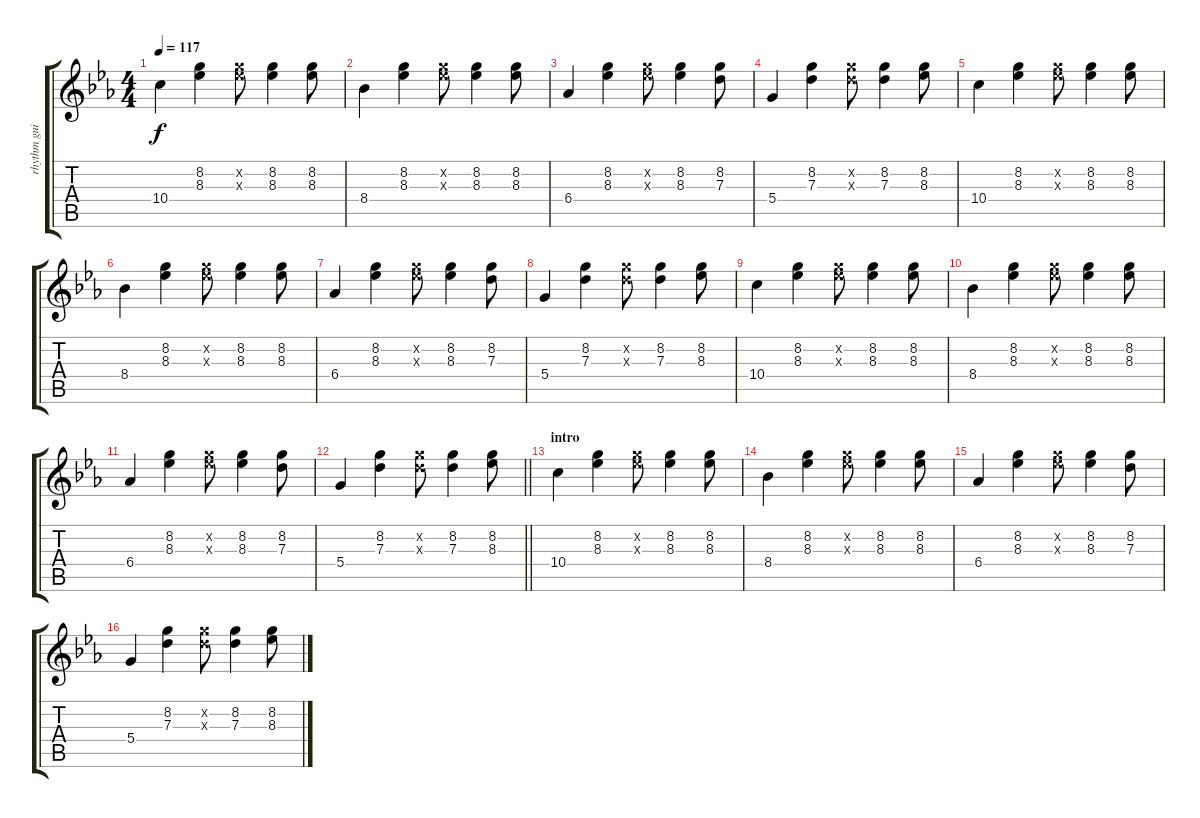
\track ("rhythm guitar" "rhythm gui") {instrument acousticguitarsteel}
\staff {score tabs}
\tuning (E4 B3 G3 D3 A2 E2) {hide}
\ts (4 4)
\tempo 117
\clef g2
\ks cminor
10.4.4{dy f} (8.2 8.3).4 (8.2{x} 8.3{x}).8 (8.2 8.3).4 (8.2 8.3).8 |
8.4.4 (8.2 8.3).4 (8.2{x} 8.3{x}).8 (8.2 8.3).4 (8.2 8.3).8 |
6.4.4 (8.2 8.3).4 (8.2{x} 8.3{x}).8 (8.2 8.3).4 (8.2 7.3).8 |
5.4.4 (8.2 7.3).4 (8.2{x} 7.3{x}).8 (8.2 7.3).4 (8.2 8.3).8 |
10.4.4 (8.2 8.3).4 (8.2{x} 8.3{x}).8 (8.2 8.3).4 (8.2 8.3).8 |
8.4.4 (8.2 8.3).4 (8.2{x} 8.3{x}).8 (8.2 8.3).4 (8.2 8.3).8 |
6.4.4 (8.2 8.3).4 (8.2{x} 8.3{x}).8 (8.2 8.3).4 (8.2 7.3).8 |
5.4.4 (8.2 7.3).4 (8.2{x} 7.3{x}).8 (8.2 7.3).4 (8.2 8.3).8 |
10.4.4 (8.2 8.3).4 (8.2{x} 8.3{x}).8 (8.2 8.3).4 (8.2 8.3).8 |
8.4.4 (8.2 8.3).4 (8.2{x} 8.3{x}).8 (8.2 8.3).4 (8.2 8.3).8 |
6.4.4 (8.2 8.3).4 (8.2{x} 8.3{x}).8 (8.2 8.3).4 (8.2 7.3).8 |
\barLineRight lightlight
5.4.4 (8.2 7.3).4 (8.2{x} 7.3{x}).8 (8.2 7.3).4 (8.2 8.3).8 |
\section ("" "intro")
10.4.4 (8.2 8.3).4 (8.2{x} 8.3{x}).8 (8.2 8.3).4 (8.2 8.3).8 |
8.4.4 (8.2 8.3).4 (8.2{x} 8.3{x}).8 (8.2 8.3).4 (8.2 8.3).8 |
6.4.4 (8.2 8.3).4 (8.2{x} 8.3{x}).8 (8.2 8.3).4 (8.2 7.3).8 |
5.4.4 (8.2 7.3).4 (8.2{x} 7.3{x}).8 (8.2 7.3).4 (8.2 8.3).8
